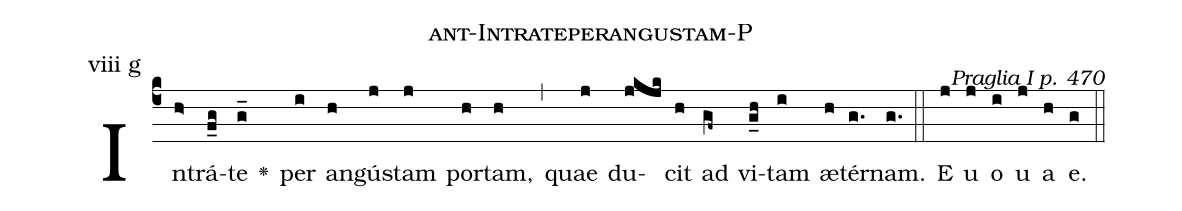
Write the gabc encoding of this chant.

name: ant-Intrateperangustam-P;
commentary: Praglia I p. 470;
annotation: viii g;
%%
(c4) In(h>)trá(f_g)te(g_) <v>\greheightstar</v>() per(i) an(h)gú(j)stam(j) por(h)tam,(h) (,) quae(j) du(jkjk)cit(h) ad(gf~) vi(g_h)tam(i) æ(h)tér(g.)nam.(g.) (::) E(j) u(j) o(i) u(j) a(h) e.(g) (::)
